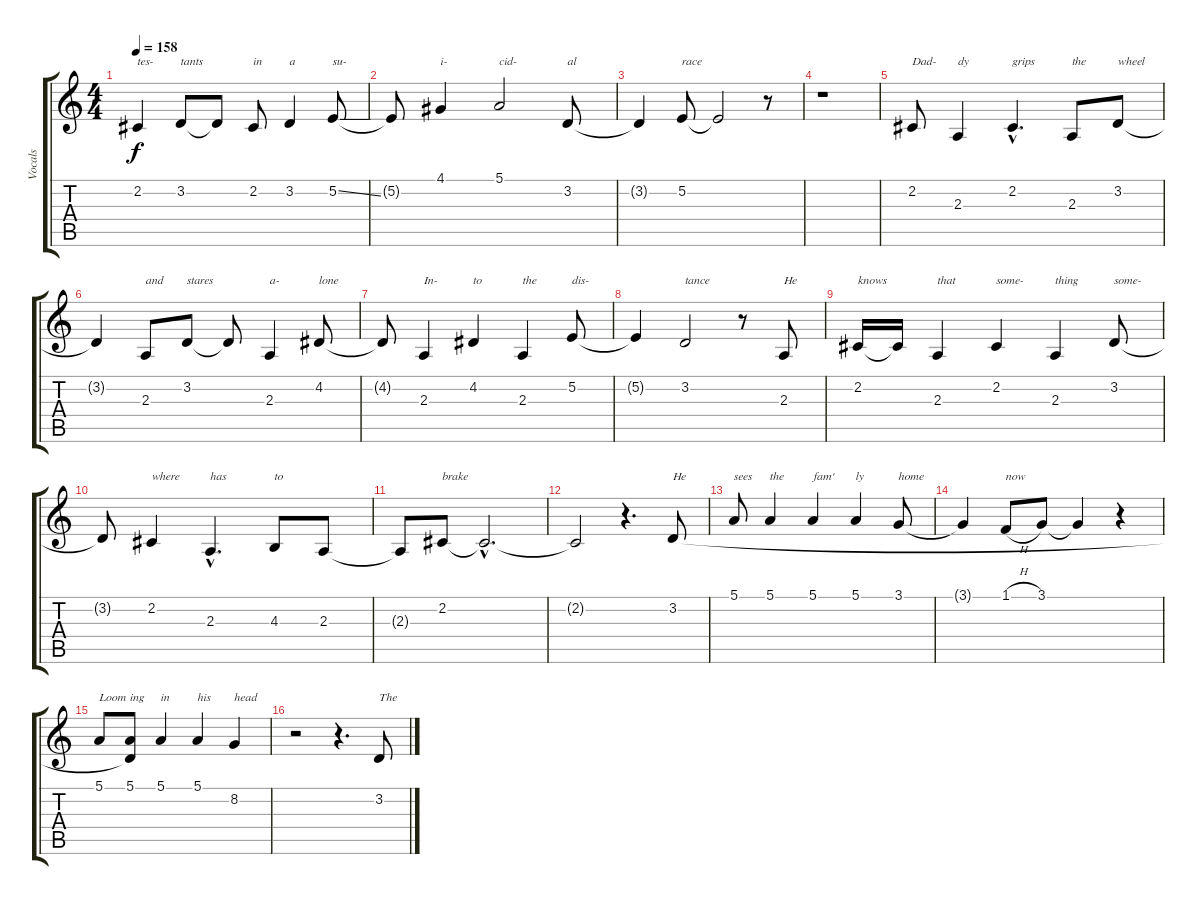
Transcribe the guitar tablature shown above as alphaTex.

\track ("Vocals" "Vocals") {instrument clarinet}
\staff {score tabs}
\tuning (E4 B3 G3 D3 A2 E2) {hide}
\ts (4 4)
\tempo 158
\clef g2
\ks c
2.2.4{txt "tes-" dy f} 3.2.8{txt "tants"} 3.2{t}.8 2.2.8{txt "in"} 3.2.4{txt "a"} 5.2{ss}.8{txt "su-"} |
5.2{t}.8 4.1.4{txt "i-"} 5.1.2{txt "cid-"} 3.2.8{txt "al"} |
3.2{t}.4 5.2.8{txt "race"} 5.2{t}.2 r.8 |
r.1 |
2.2.8{txt "Dad-"} 2.3.4{txt "dy"} 2.2{hac}.4{d txt "grips"} 2.3.8{txt "the"} 3.2.8{txt "wheel"} |
3.2{t}.4 2.3.8{txt "and"} 3.2.8{txt "stares"} 3.2{t}.8 2.3.4{txt "a-"} 4.2.8{txt "lone"} |
4.2{t}.8 2.3.4{txt "In-"} 4.2.4{txt "to"} 2.3.4{txt "the"} 5.2.8{txt "dis-"} |
5.2{t}.4 3.2.2{txt "tance"} r.8 2.3.8{txt "He"} |
2.2.16{txt "knows"} 2.2{t}.16 2.3.4{txt "that"} 2.2.4{txt "some-"} 2.3.4{txt "thing"} 3.2.8{txt "some-"} |
3.2{t}.8 2.2.4{txt "where"} 2.3{hac}.4{d txt "has"} 4.3.8{txt "to"} 2.3.8 |
2.3{t}.8 2.2.8{txt "brake"} 2.2{hac t}.2{d} |
2.2{t}.2 r.4{d} 3.2.8{txt "He"} |
5.1.8{txt "sees"} 5.1.4{txt "the"} 5.1.4{txt "fam'"} 5.1.4{txt "ly"} 3.1.8{txt "home"} |
3.1{t}.4 1.1{h}.8{txt "now"} 3.1.8 3.1{t}.4 r.4 |
5.1.8{txt "Loom"} (5.1 3.2{t}).8{txt "ing"} 5.1.4{txt "in"} 5.1.4{txt "his"} 8.2.4{txt "head"} |
r.2 r.4{d} 3.2.8{txt "The"}
